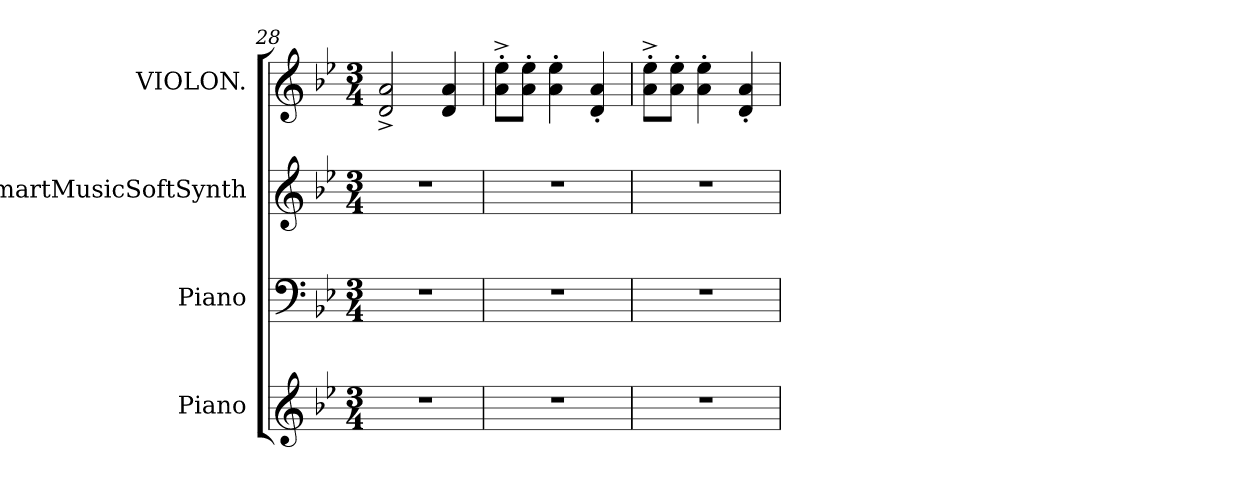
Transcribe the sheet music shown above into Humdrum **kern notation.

**kern	**kern	**kern	**kern
*part4	*part3	*part2	*part1
*staff4	*staff3	*staff2	*staff1
*I"Piano	*I"Piano	*I"SmartMusicSoftSynth	*I"VIOLON.
*I'P.	*	*	*
*clefG2	*clefF4	*clefG2	*clefG2
*k[b-e-]	*k[b-e-]	*k[b-e-]	*k[b-e-]
*B-:	*B-:	*B-:	*B-:
*M3/4	*M3/4	*M3/4	*M3/4
=28	=28	=28	=28
2.r	2.r	2.r	2d^/ 2a^/
.	.	.	4d/ 4a/
=29	=29	=29	=29
2.r	2.r	2.r	8a'^\ 8ee-'^\L
.	.	.	8a'\ 8ee-'\J
.	.	.	4a'\ 4ee-'\
.	.	.	4d'/ 4a'/
=30	=30	=30	=30
2.r	2.r	2.r	8a'^\ 8ee-'^\L
.	.	.	8a'\ 8ee-'\J
.	.	.	4a'\ 4ee-'\
.	.	.	4d'/ 4a'/
=	=	=	=
*-	*-	*-	*-
